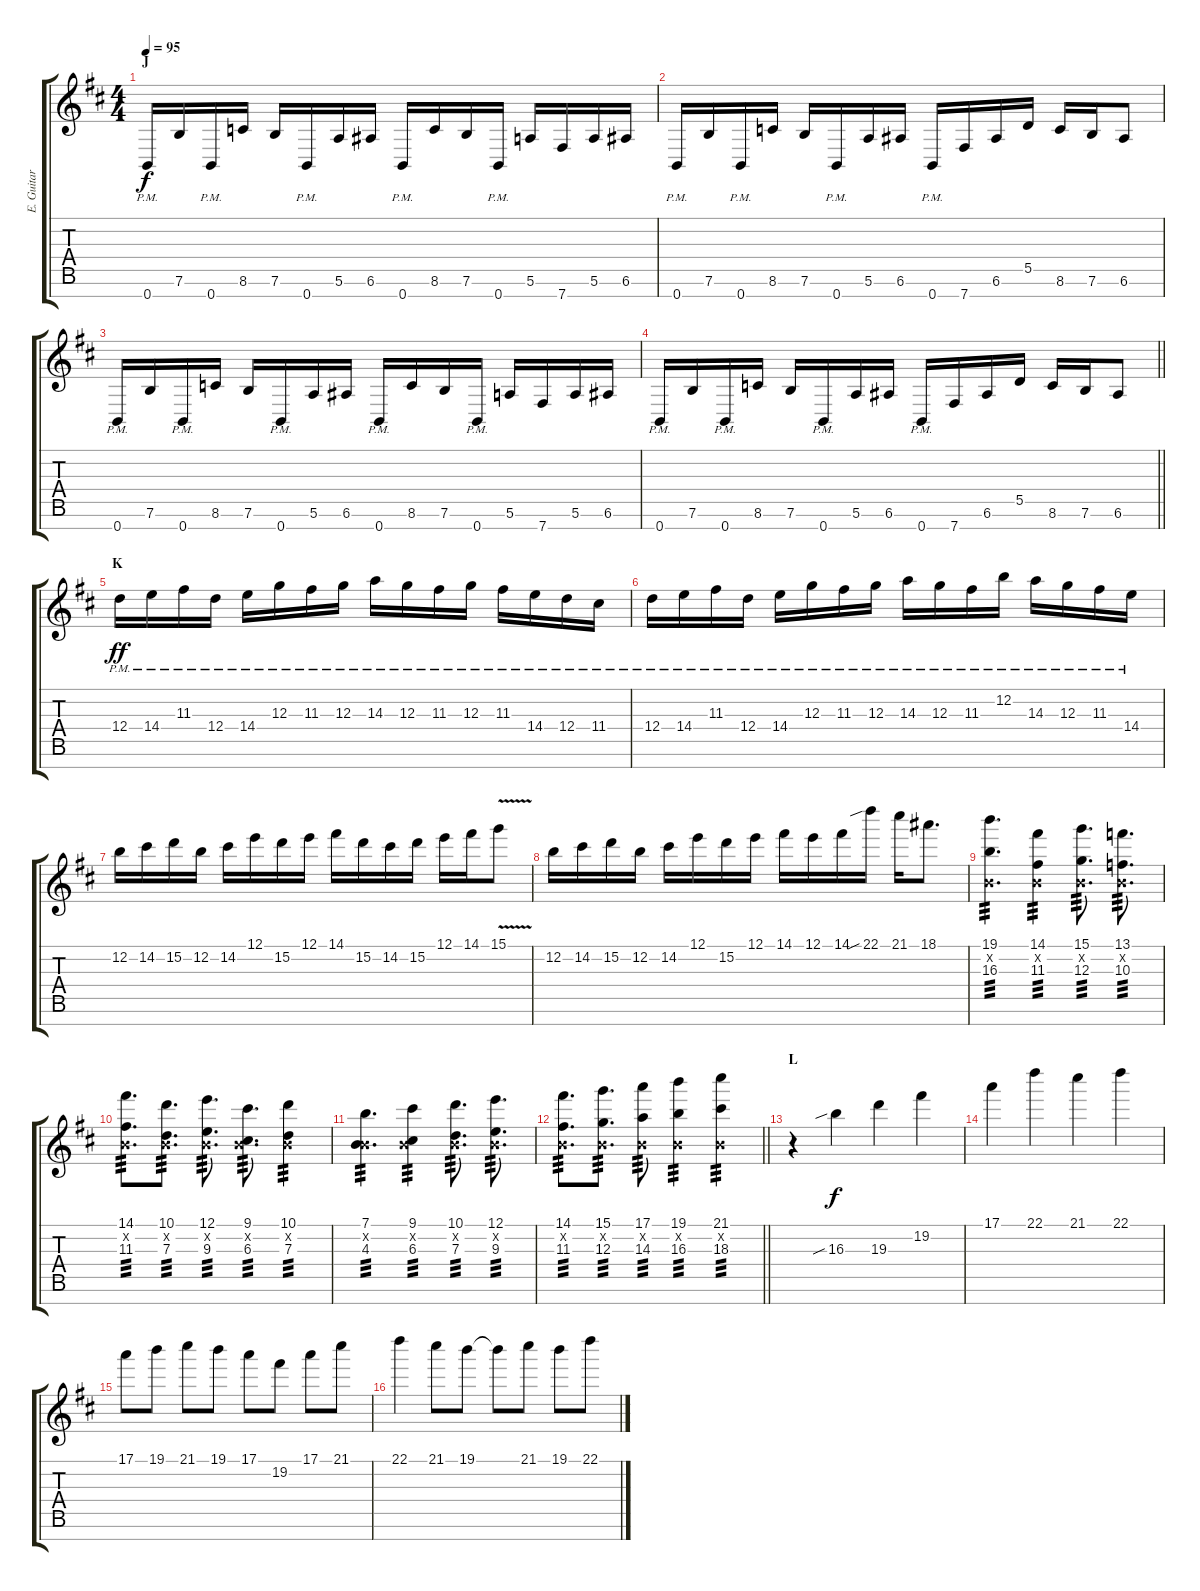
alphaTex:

\track ("E. Guitar I" "E. Guitar ") {instrument overdrivenguitar}
\staff {score tabs}
\tuning (E4 B3 G3 D3 A2 E2 B1) {hide}
\ts (4 4)
\section ("" "J")
\tempo 95
\clef g2
\ks d
0.7{pm}.16{dy f} 7.6.16 0.7{pm}.16 8.6.16 7.6.16 0.7{pm}.16 5.6.16 6.6.16 0.7{pm}.16 8.6.16 7.6.16 0.7{pm}.16 5.6.16 7.7.16 5.6.16 6.6.16 |
0.7{pm}.16 7.6.16 0.7{pm}.16 8.6.16 7.6.16 0.7{pm}.16 5.6.16 6.6.16 0.7{pm}.16 7.7.16 6.6.16 5.5.16 8.6.16 7.6.16 6.6.8 |
0.7{pm}.16 7.6.16 0.7{pm}.16 8.6.16 7.6.16 0.7{pm}.16 5.6.16 6.6.16 0.7{pm}.16 8.6.16 7.6.16 0.7{pm}.16 5.6.16 7.7.16 5.6.16 6.6.16 |
\barLineRight lightlight
0.7{pm}.16 7.6.16 0.7{pm}.16 8.6.16 7.6.16 0.7{pm}.16 5.6.16 6.6.16 0.7{pm}.16 7.7.16 6.6.16 5.5.16 8.6.16 7.6.16 6.6.8 |
\section ("" "K")
12.4{pm}.16{dy ff} 14.4{pm}.16 11.3{pm}.16 12.4{pm}.16 14.4{pm}.16 12.3{pm}.16 11.3{pm}.16 12.3{pm}.16 14.3{pm}.16 12.3{pm}.16 11.3{pm}.16 12.3{pm}.16 11.3{pm}.16 14.4{pm}.16 12.4{pm}.16 11.4{pm}.16 |
12.4{pm}.16 14.4{pm}.16 11.3{pm}.16 12.4{pm}.16 14.4{pm}.16 12.3{pm}.16 11.3{pm}.16 12.3{pm}.16 14.3{pm}.16 12.3{pm}.16 11.3{pm}.16 12.2{pm}.16 14.3{pm}.16 12.3{pm}.16 11.3{pm}.16 14.4{pm}.16 |
12.2.16 14.2.16 15.2.16 12.2.16 14.2.16 12.1.16 15.2.16 12.1.16 14.1.16 15.2.16 14.2.16 15.2.16 12.1.16 14.1.16 15.1{v}.8 |
12.2.16 14.2.16 15.2.16 12.2.16 14.2.16 12.1.16 15.2.16 12.1.16 14.1.16 12.1.16 14.1.16 22.1{sib}.16 21.1.16 18.1.8{d} |
(19.1 0.2{x} 16.3).4{d tp 3} (14.1 0.2{x} 11.3).4{tp 3} (15.1 0.2{x} 12.3).8{d tp 3} (13.1 0.2{x} 10.3).8{d tp 3} |
(14.1 0.2{x} 11.3).8{d tp 3} (10.1 0.2{x} 7.3).8{d tp 3} (12.1 0.2{x} 9.3).8{d tp 3} (9.1 0.2{x} 6.3).8{d tp 3} (10.1 0.2{x} 7.3).4{tp 3} |
(7.1 0.2{x} 4.3).4{d tp 3} (9.1 0.2{x} 6.3).4{tp 3} (10.1 0.2{x} 7.3).8{d tp 3} (12.1 0.2{x} 9.3).8{d tp 3} |
\barLineRight lightlight
(14.1 0.2{x} 11.3).8{d tp 3} (15.1 0.2{x} 12.3).8{d tp 3} (17.1 0.2{x} 14.3).8{tp 3} (19.1 0.2{x} 16.3).4{tp 3} (21.1 0.2{x} 18.3).4{tp 3} |
\section ("" "L")
r.4 16.3{sib}.4{dy f} 19.3.4 19.2.4 |
17.1.4 22.1.4 21.1.4 22.1.4 |
17.1.8 19.1.8 21.1.8 19.1.8 17.1.8 19.2.8 17.1.8 21.1.8 |
22.1.4 21.1.8 19.1.8 19.1{t}.8 21.1.8 19.1.8 22.1.8
